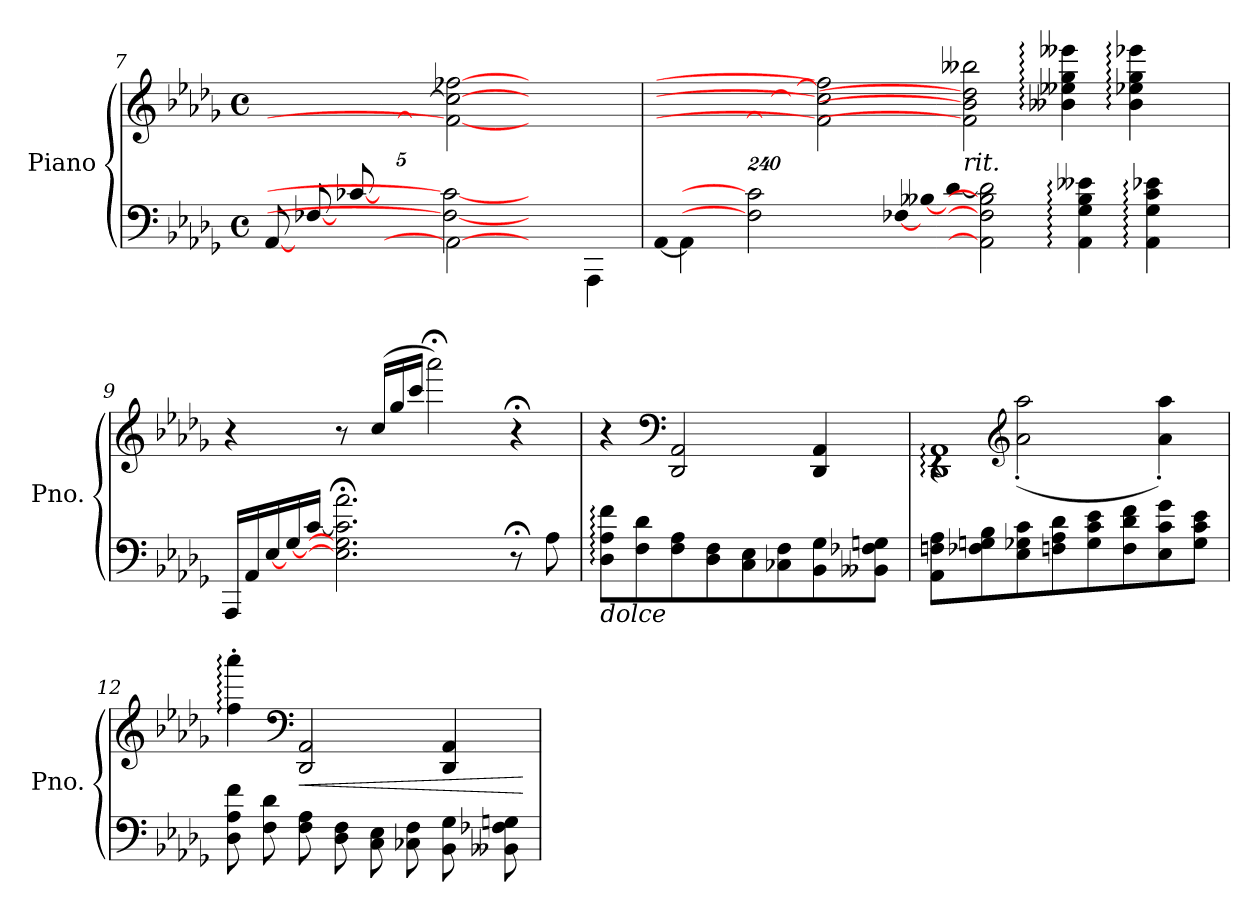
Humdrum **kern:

**kern	**kern	**dynam
*part1	*part1	*part1
*staff2	*staff1	*staff1/2
*I"Piano	*	*
*I'Pno.	*	*
*clefF4	*clefG2	*
*k[b-e-a-d-g-]	*k[b-e-a-d-g-]	*
*M4/4	*M4/4	*
*met(c)	*met(c)	*
*Xtuplet	*	*
=7	=7	=7
*^	*^	*
[10AA-/L	2ryy	2ryy	5.ryy	.
[10F-X/	.	.	.	.
[10c-X/	.	.	.	.
5ryy	.	.	[10f-X\	.
.	.	.	[10cc-X\J	.
2AA-\_	2F-_ 2c-_	2f-_ 2cc-_ [2ff-X	2ryy	.
4ryy	2ryy	2ryy	2ryy	.
4AAA-\	.	.	.	.
*v	*v	*	*	*
=8	=8	=8	=8
!LO:N:vis=8	!	!	!
[1920%137AA-/L	2ryy	480%137ryy	.
4AA-\]	.	.	.
!	!	!LO:N:vis=8	!
.	.	[1920%137f-X\	.
2F-] 2c-]	.	.	.
!	!	!LO:N:vis=8	!
.	.	[1920%137b--X\	.
!	!	!LO:N:vis=8	!
.	.	[1920%137dd-\J	.
.	.	1920%67ryy	.
.	2f-] 2cc-] 2ff-]	.	.
.	.	1920%2911ryy	.
!LO:N:vis=8	!	!	!
[1920%137F-X/	.	.	.
!LO:N:vis=8	!	!	!
[1920%137B--X/	.	.	.
!LO:N:vis=8	!	!	!
[1920%137d-/	.	.	.
!	!LO:TX:b:i:t=rit.	!	!
.	2f-\] 2b--\] 2dd-\] 2bb--X\	.	.
2AA-\] 2F-\] 2B--\] 2d-\]	.	.	.
.	4b--X\: 4ee--X\: 4gg-\: 4eee--X\:	.	.
4AA-\: 4G-\: 4B--\: 4e--X\:	.	.	.
.	4b--\: 4ee-X\: 4gg-\: 4eee-X\:	.	.
4AA-\: 4G-\: 4c\: 4e-X\:	.	.	.
.	64ryy	.	.
.	1920%67ryy	.	.
!LO:N:vis=64	!	!	!
1920%29ryy	.	.	.
*	*v	*v	*
!!LO:LB:g=z
=9	=9	=9
20AAA-/L	4r	.
20AA-/	.	.
[20E-/	.	.
[20G-/	.	.
[20c/J	.	.
2.E-\];< 2.G-\];< 2.c\];< 2.a-\;<	8r	.
*	*Xtuplet	*
.	(>24cc/L	.
.	24gg-/	.
.	24ccc/J	.
.	2aaa-;<\)	.
8r;<	4r;<	.
8A-\	.	.
=10	=10	=10
!LO:TX:b:i:t=dolce	!	!
8D-\: 8A-\: 8f\:L	4r	.
8F\ 8d-\	.	.
*	*clefF4	*
8F\ 8A-\	2DD-/ 2AA-/	.
8D-\ 8F\	.	.
8C\ 8E-\	.	.
8C-X\ 8F\	.	.
8BB-\ 8G-\	4DD-/ 4AA-/	.
8BB--X\ 8F-X\ 8Gn\J	.	.
!!LO:LB:g=z
=11	=11	=11
*	*^	*
8AA-\ 8Fn\ 8A-\L	1DD-: 1AA-:	4rEE	.
8F-X\ 8Gn\ 8B-\	.	.	.
*	*clefG2	*	*
8E-\ 8G-X\ 8c\	.	(>2a-\' 2aa-\'	.
8Fn\ 8A-\ 8d-\	.	.	.
8G-\ 8c\ 8e-\	.	.	.
8F\ 8d-\ 8f\	.	.	.
8E-\ 8c\ 8g-\	.	4a-\' 4aa-\')	.
8G-\ 8c\ 8e-\J	.	.	.
*	*v	*v	*
=12	=12	=12
8D-\ 8A-\ 8f\	4ff\:' 4aaa-\:'	.
8F\ 8d-\	.	.
*	*clefF4	*
!	!	!LO:HP:b
8F\ 8A-\	2DD-/ 2AA-/	<
8D-\ 8F\	.	.
8C\ 8E-\	.	.
8C-X\ 8F\	.	.
8BB-\ 8G-\	4DD-/ 4AA-/	.
8BB--X\ 8F-X\ 8Gn\	.	.
.	.	[
=	=	=
*-	*-	*-
